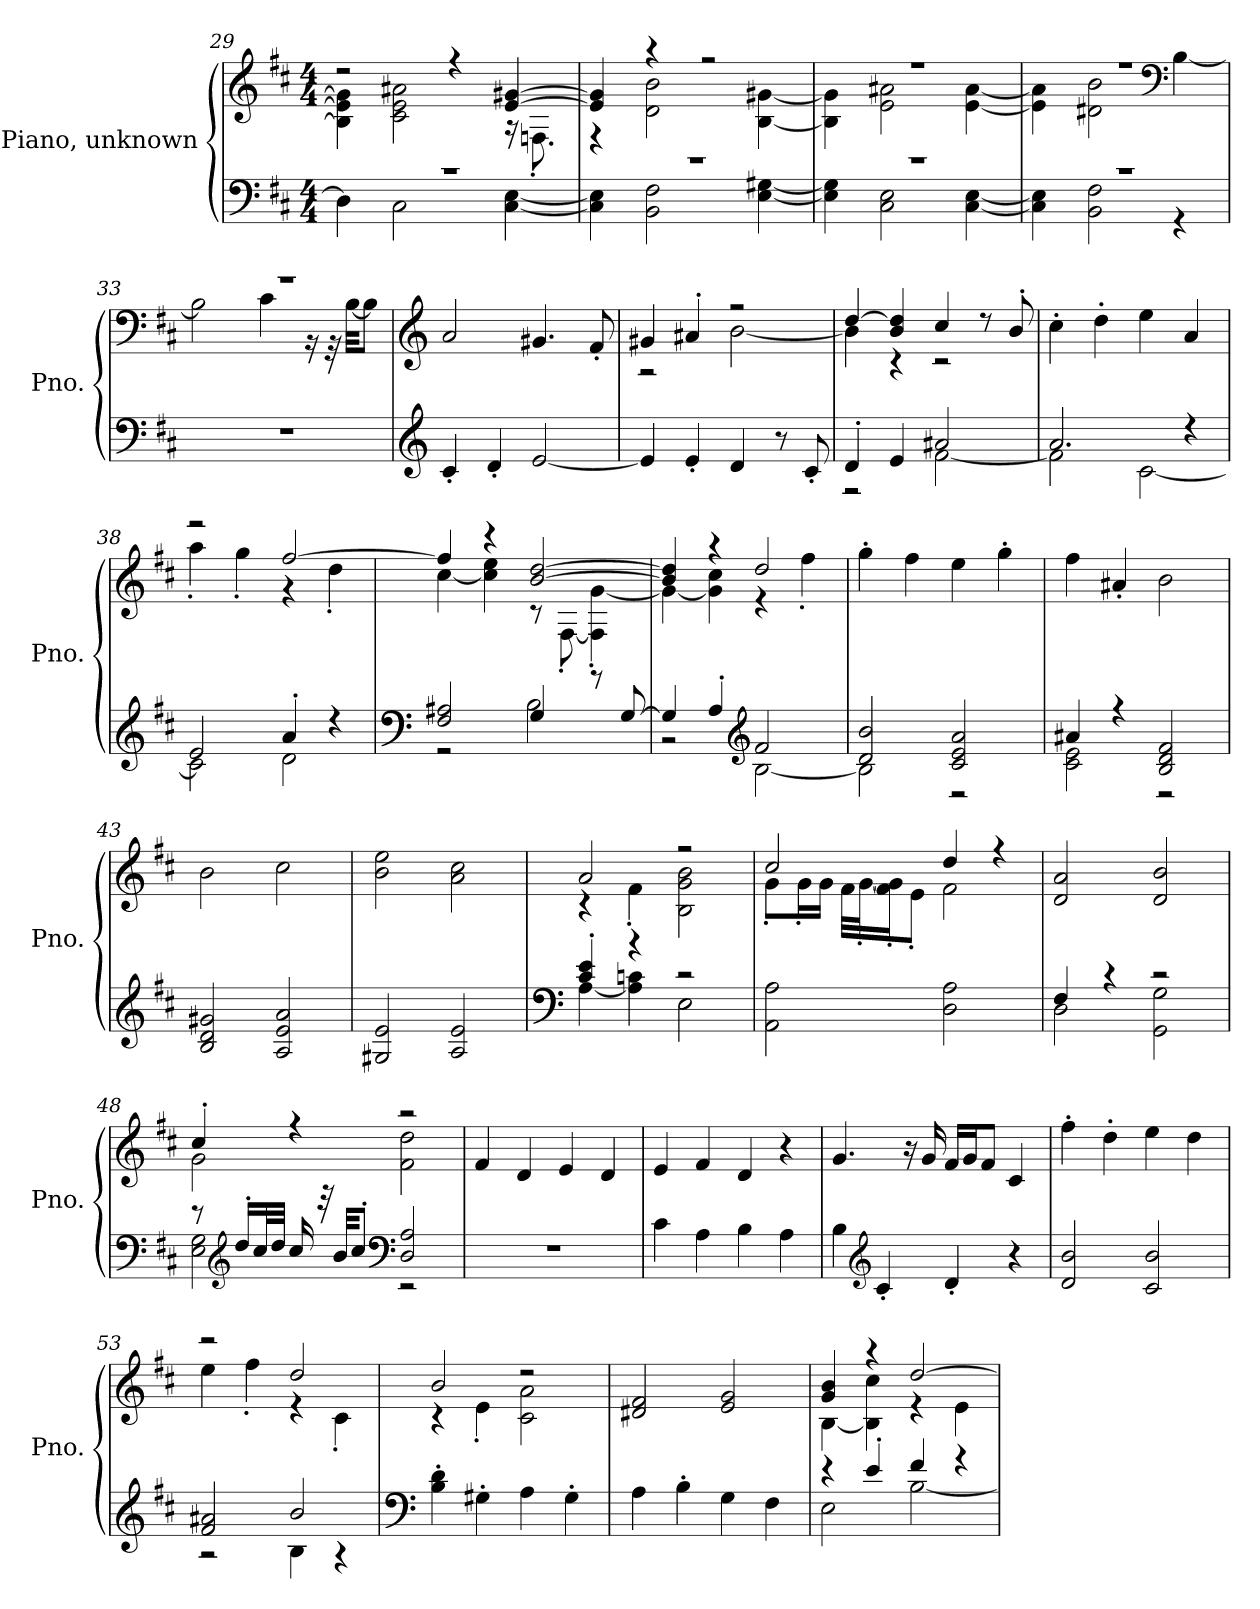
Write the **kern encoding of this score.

**kern	**kern
*part1	*part1
*staff2	*staff1
*I"Piano, unknown	*
*I'Pno.	*
*clefF4	*clefG2
*k[f#c#]	*k[f#c#]
*M4/4	*M4/4
=29	=29
*^	*^
1r	4D\]	2r	4B\] 4e\] 4g#\]
.	2C#\	.	2c#\ 2e\ 2a#X\
.	.	4r	.
.	[4C#\ [4E\	[4e/ [4g#X/	16r
.	.	.	8.Fn'\
=30	=30	=30	=30
1r	4C#\] 4E\]	4e/] 4g#/]	4r
.	2BB\ 2F#\	4r	2d\ 2b\
.	.	2r	.
.	[4E\ [4G#X\	.	[4B\ [4g#X\
=31	=31	=31	=31
1r	4E\] 4G#\]	1r	4B\] 4g#\]
.	2C#\ 2E\	.	2e\ 2a#X\
.	[4C#\ [4E\	.	[4e\ [4a#\
=32	=32	=32	=32
1r	4C#\] 4E\]	1r	4e\] 4a#\]
.	2BB\ 2F#\	.	2d#X\ 2b\
*	*	*clefF4	*
.	4r	.	[4B\
*v	*v	*	*
!!LO:LB:g=z	!!
=33	=33	=33
1r	1r	2B\]
.	.	4c#\
.	.	16r
.	.	32r
.	.	[32B\KKL
.	.	8B\J]
*	*v	*v
=34	=34
*clefG2	*clefG2
4c#'/	2a/
4d'/	.
[2e/	4.g#X/
.	8f#'/
=35	=35
*	*^
4e/]	4g#X/	2r
4e'/	4a#X'/	.
4d/	2r	[2b\
8r	.	.
8c#'/	.	.
=36	=36	=36
*^	*	*
4d'/	2r	[4dd/	4b\]
4e/	.	4b/ 4dd/]	4r
2a#X/	[2f#\	4cc#/	2r
.	.	8r	.
.	.	8b'/	.
*	*	*v	*v
=37	=37	=37
2.a/	2f#\]	4cc#'\
.	.	4dd'\
.	[2c#\	4ee\
4r	.	4a/
=38	=38	=38
*	*	*^
2e/	2c#\]	2r	4aa'\
.	.	.	4gg'\
4a'/	2d\	[2ff#/	4r
4r	.	.	4dd'\
!!LO:PB:g=z	!!
=39	=39	=39	=39
*clefF4	*	*	*
2F#/ 2A#X/	2r	4ff#/]	[4cc#\
.	.	4r	4cc#\] 4ee\
4G/	2B\	[2b/ [2dd/	8r
.	.	.	[8F#'\
8r	.	.	4F#\]' [4g\'
[8G/	.	.	.
=40	=40	=40	=40
4G/]	2r	4b/] 4dd/]	4g\_
4A'/	.	4r	4g\] 4cc#\
*clefG2	*	*	*
2f#/	[2B\	2dd/	4r
.	.	.	4ff#'\
*	*	*v	*v
=41	=41	=41
2d/ 2b/	2B\]	4gg'\
.	.	4ff#\
2c#/ 2e/ 2a/	2r	4ee\
.	.	4gg'\
=42	=42	=42
4a#X/	2c#\ 2e\	4ff#\
4r	.	4a#X'/
2B/ 2d/ 2f#/	2r	2b\
*v	*v	*
=43	=43
2B/ 2d/ 2g#X/	2b\
2A/ 2e/ 2a/	2cc#\
=44	=44
2G#X/ 2e/	2b\ 2ee\
2A/ 2e/	2a\ 2cc#\
=45	=45
*clefF4	*
*^	*^
4c#/' 4e/'	[4A\	2a/	4r
4r	4A\] 4cn\	.	4f#'\
2r	2E\	2r	2B\ 2g\ 2b\
*v	*v	*	*
!!LO:LB:g=z	!!
=46	=46	=46
2AA\ 2A\	2cc#/	8g'\L
.	.	16g'\L
.	.	16g\JJ
.	.	32f#\LLL
.	.	[32g'\J
.	.	16f#\' 16g\]'J
.	.	8e'\J
2D\ 2A\	4dd/	2f#\
.	4r	.
*	*v	*v
=47	=47
*^	*
4F#/	2D\	2d/ 2a/
4r	.	.
2r	2GG\ 2G\	2d/ 2b/
=48	=48	=48
*	*	*^
8r	2E\ 2G\	4cc#'/	2g\
*clefG2	*	*	*
16dd'/LL	.	.	.
32cc#/L	.	.	.
32dd/JJJ	.	.	.
16cc#/	.	4r	.
32r	.	.	.
32b/KKL	.	.	.
8cc#'/J	.	.	.
*clefF4	*	*	*
2D/ 2A/	2r	2r	2f#\ 2dd\
*v	*v	*	*
*	*v	*v
=49	=49
1r	4f#/
.	4d/
.	4e/
.	4d/
=50	=50
4c#\	4e/
4A\	4f#/
4B\	4d/
4A\	4r
!!LO:LB:g=z
=51	=51
4B\	4.g/
*clefG2	*
4c#'/	.
.	16r
.	16g/
4d'/	16f#/LL
.	16g/J
.	8f#/J
4r	4c#/
=52	=52
2d/ 2b/	4ff#'\
.	4dd'\
2c#/ 2b/	4ee\
.	4dd\
=53	=53
*^	*^
2f#/ 2a#X/	2r	2r	4ee\
.	.	.	4ff#'\
2b/	4B\	2dd/	4r
.	4r	.	4c#'\
*v	*v	*	*
=54	=54	=54
*clefF4	*	*
4B\' 4d\'	2b/	4r
4G#X'\	.	4e'\
4A\	2r	2c#\ 2a\
4G#'\	.	.
*	*v	*v
=55	=55
4A\	2d#X/ 2f#/
4B'\	.
4G\	2e/ 2g/
4F#\	.
=56	=56
*^	*^
4r	2E\	4g/ 4b/	[4B\
4e'/	.	4r	4B\] 4cc#\
4f#/	[2B\	[2dd/	4r
4r	.	.	4e\
*v	*v	*	*
*	*v	*v
=	=
*-	*-
